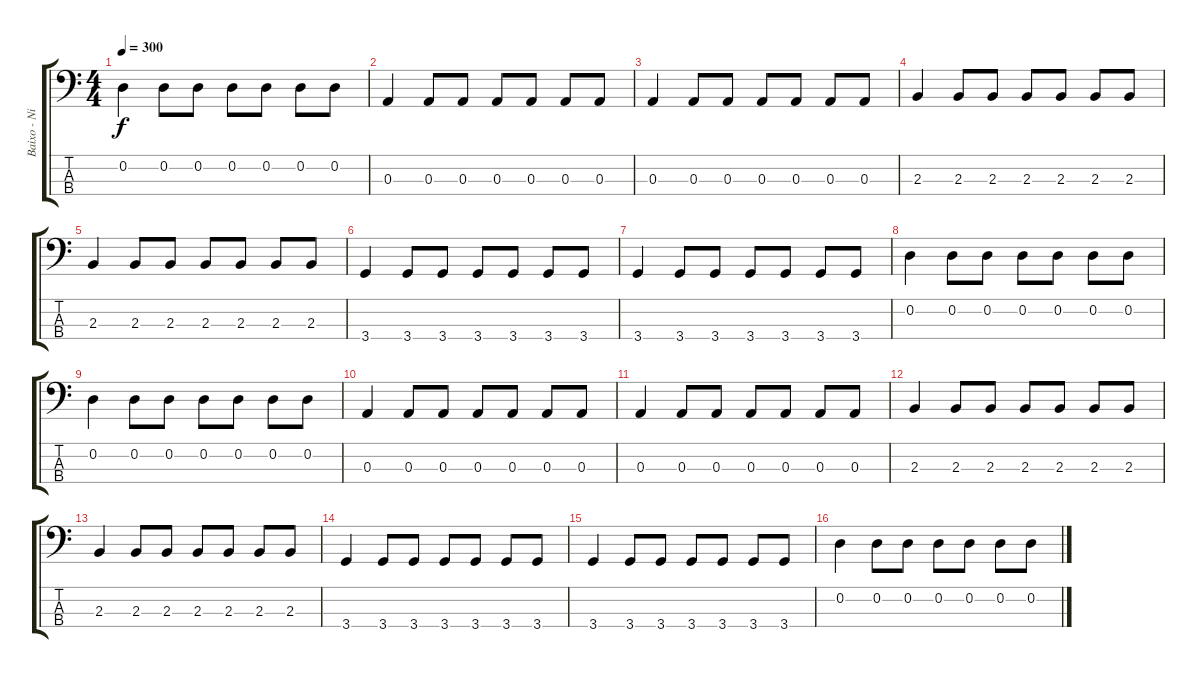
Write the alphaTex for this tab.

\track ("Baixo - Nikola" "Baixo - Ni") {instrument electricbasspick}
\staff {score tabs}
\tuning (G2 D2 A1 E1) {hide}
\ts (4 4)
\tempo 300
\clef f4
\ks c
0.2.4{dy f} 0.2.8 0.2.8 0.2.8 0.2.8 0.2.8 0.2.8 |
0.3.4 0.3.8 0.3.8 0.3.8 0.3.8 0.3.8 0.3.8 |
0.3.4 0.3.8 0.3.8 0.3.8 0.3.8 0.3.8 0.3.8 |
2.3.4 2.3.8 2.3.8 2.3.8 2.3.8 2.3.8 2.3.8 |
2.3.4 2.3.8 2.3.8 2.3.8 2.3.8 2.3.8 2.3.8 |
3.4.4 3.4.8 3.4.8 3.4.8 3.4.8 3.4.8 3.4.8 |
3.4.4 3.4.8 3.4.8 3.4.8 3.4.8 3.4.8 3.4.8 |
0.2.4 0.2.8 0.2.8 0.2.8 0.2.8 0.2.8 0.2.8 |
0.2.4 0.2.8 0.2.8 0.2.8 0.2.8 0.2.8 0.2.8 |
0.3.4 0.3.8 0.3.8 0.3.8 0.3.8 0.3.8 0.3.8 |
0.3.4 0.3.8 0.3.8 0.3.8 0.3.8 0.3.8 0.3.8 |
2.3.4 2.3.8 2.3.8 2.3.8 2.3.8 2.3.8 2.3.8 |
2.3.4 2.3.8 2.3.8 2.3.8 2.3.8 2.3.8 2.3.8 |
3.4.4 3.4.8 3.4.8 3.4.8 3.4.8 3.4.8 3.4.8 |
3.4.4 3.4.8 3.4.8 3.4.8 3.4.8 3.4.8 3.4.8 |
0.2.4 0.2.8 0.2.8 0.2.8 0.2.8 0.2.8 0.2.8
